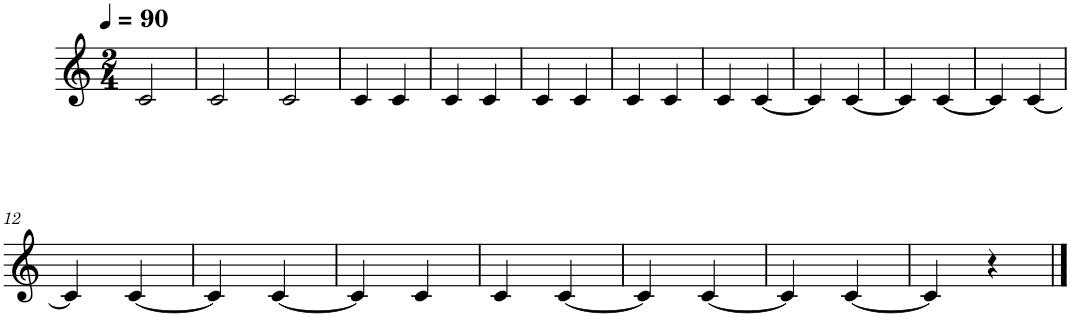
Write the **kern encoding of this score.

**kern
*part1
*staff1
*I"Piano
*I'Pno.
*clefG2
*k[]
*M2/4
*MM90
=1
2c/
=2
2c/
=3
2c/
=4
4c/
4c/
=5
4c/
4c/
=6
4c/
4c/
=7
4c/
4c/
=8
4c/
[4c/
=9
4c/]
[4c/
=10
4c/]
[4c/
=11
4c/]
[4c/
!!LO:LB:g=z
=12
4c/]
[4c/
=13
4c/]
[4c/
=14
4c/]
4c/
=15
4c/
[4c/
=16
4c/]
[4c/
=17
4c/]
[4c/
=18
4c/]
4r
==
*-
